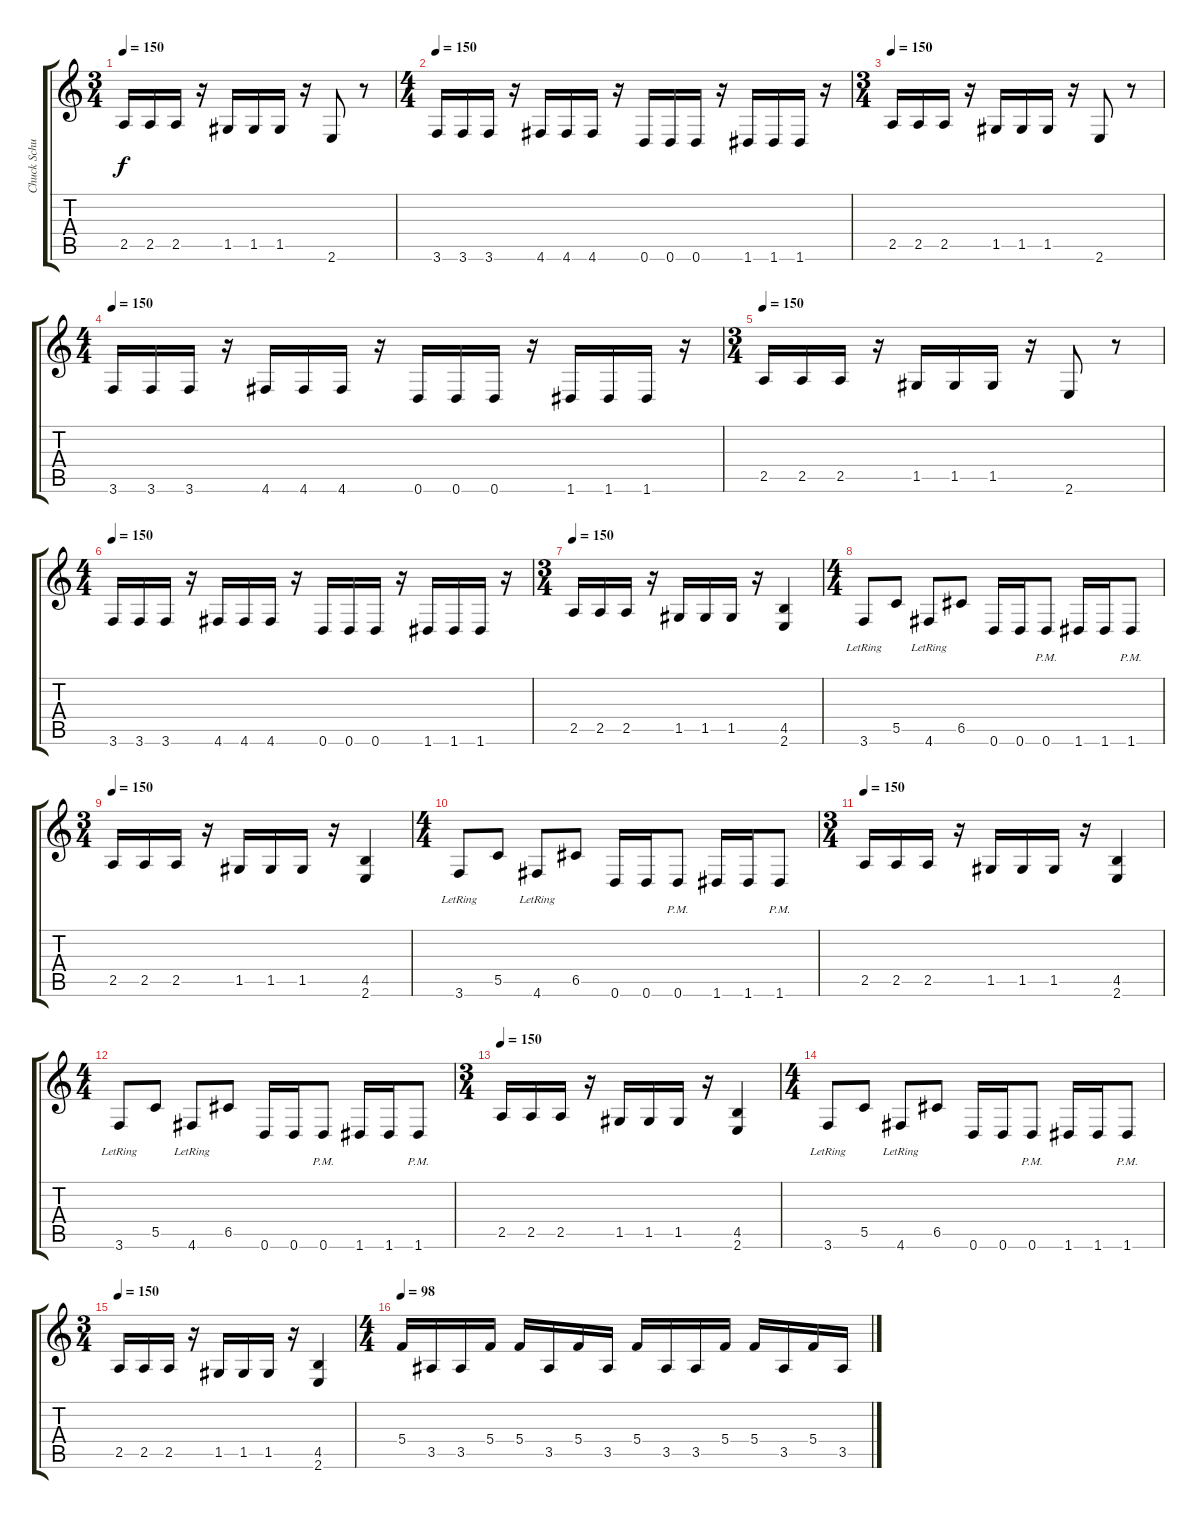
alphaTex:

\track ("Chuck Schuldiner" "Chuck Schu") {instrument distortionguitar}
\staff {score tabs}
\tuning (D4 A3 F3 C3 G2 D2) {hide}
\ts (3 4)
\tempo 150
\clef g2
\ks c
2.5.16{dy f} 2.5.16 2.5.16 r.16 1.5.16 1.5.16 1.5.16 r.16 2.6.8 r.8 |
\ts (4 4)
\tempo 150
3.6.16 3.6.16 3.6.16 r.16 4.6.16 4.6.16 4.6.16 r.16 0.6.16 0.6.16 0.6.16 r.16 1.6.16 1.6.16 1.6.16 r.16 |
\ts (3 4)
\tempo 150
2.5.16 2.5.16 2.5.16 r.16 1.5.16 1.5.16 1.5.16 r.16 2.6.8 r.8 |
\ts (4 4)
\tempo 150
3.6.16 3.6.16 3.6.16 r.16 4.6.16 4.6.16 4.6.16 r.16 0.6.16 0.6.16 0.6.16 r.16 1.6.16 1.6.16 1.6.16 r.16 |
\ts (3 4)
\tempo 150
2.5.16 2.5.16 2.5.16 r.16 1.5.16 1.5.16 1.5.16 r.16 2.6.8 r.8 |
\ts (4 4)
\tempo 150
3.6.16 3.6.16 3.6.16 r.16 4.6.16 4.6.16 4.6.16 r.16 0.6.16 0.6.16 0.6.16 r.16 1.6.16 1.6.16 1.6.16 r.16 |
\ts (3 4)
\tempo 150
2.5.16 2.5.16 2.5.16 r.16 1.5.16 1.5.16 1.5.16 r.16 (4.5 2.6).4 |
\ts (4 4)
3.6{lr}.8 5.5.8 4.6{lr}.8 6.5.8 0.6.16 0.6.16 0.6{pm}.8 1.6.16 1.6.16 1.6{pm}.8 |
\ts (3 4)
\tempo 150
2.5.16 2.5.16 2.5.16 r.16 1.5.16 1.5.16 1.5.16 r.16 (4.5 2.6).4 |
\ts (4 4)
3.6{lr}.8 5.5.8 4.6{lr}.8 6.5.8 0.6.16 0.6.16 0.6{pm}.8 1.6.16 1.6.16 1.6{pm}.8 |
\ts (3 4)
\tempo 150
2.5.16 2.5.16 2.5.16 r.16 1.5.16 1.5.16 1.5.16 r.16 (4.5 2.6).4 |
\ts (4 4)
3.6{lr}.8 5.5.8 4.6{lr}.8 6.5.8 0.6.16 0.6.16 0.6{pm}.8 1.6.16 1.6.16 1.6{pm}.8 |
\ts (3 4)
\tempo 150
2.5.16 2.5.16 2.5.16 r.16 1.5.16 1.5.16 1.5.16 r.16 (4.5 2.6).4 |
\ts (4 4)
3.6{lr}.8 5.5.8 4.6{lr}.8 6.5.8 0.6.16 0.6.16 0.6{pm}.8 1.6.16 1.6.16 1.6{pm}.8 |
\ts (3 4)
\tempo 150
2.5.16 2.5.16 2.5.16 r.16 1.5.16 1.5.16 1.5.16 r.16 (4.5 2.6).4 |
\ts (4 4)
\tempo 98
5.4.16 3.5.16 3.5.16 5.4.16 5.4.16 3.5.16 5.4.16 3.5.16 5.4.16 3.5.16 3.5.16 5.4.16 5.4.16 3.5.16 5.4.16 3.5.16
